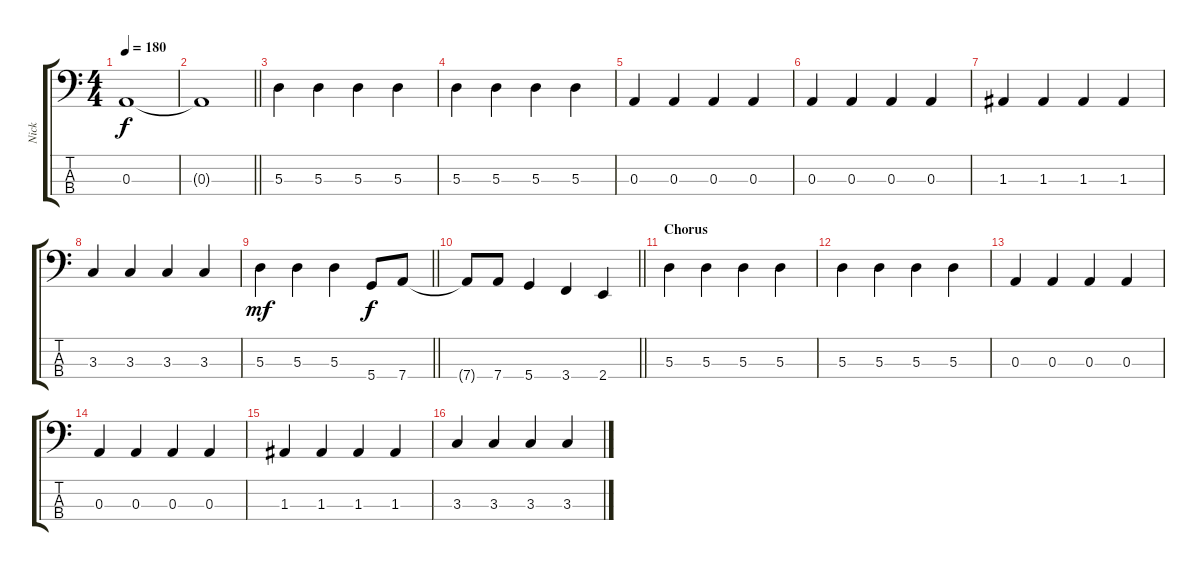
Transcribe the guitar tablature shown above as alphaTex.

\track ("Nick" "Nick") {instrument electricbassfinger}
\staff {score tabs}
\tuning (G2 D2 A1 D1) {hide}
\ts (4 4)
\tempo 180
\clef f4
\ks c
0.3.1{dy f} |
\barLineRight lightlight
0.3{t}.1 |
5.3.4 5.3.4 5.3.4 5.3.4 |
5.3.4 5.3.4 5.3.4 5.3.4 |
0.3.4 0.3.4 0.3.4 0.3.4 |
0.3.4 0.3.4 0.3.4 0.3.4 |
1.3.4 1.3.4 1.3.4 1.3.4 |
3.3.4 3.3.4 3.3.4 3.3.4 |
\barLineRight lightlight
5.3.4{dy mf} 5.3.4 5.3.4 5.4.8{dy f} 7.4.8 |
\barLineRight lightlight
7.4{t}.8 7.4.8 5.4.4 3.4.4 2.4.4 |
\section ("" "Chorus")
5.3.4 5.3.4 5.3.4 5.3.4 |
5.3.4 5.3.4 5.3.4 5.3.4 |
0.3.4 0.3.4 0.3.4 0.3.4 |
0.3.4 0.3.4 0.3.4 0.3.4 |
1.3.4 1.3.4 1.3.4 1.3.4 |
3.3.4 3.3.4 3.3.4 3.3.4
